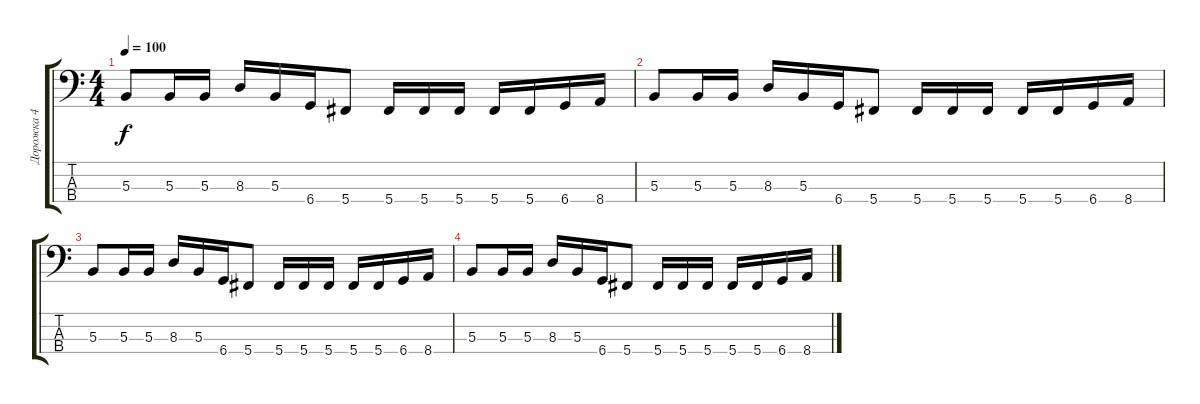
\track ("Дорожка 4" "Дорожка 4") {instrument electricbasspick}
\staff {score tabs}
\tuning (E2 B1 Gb1 Db1) {hide}
\ts (4 4)
\tempo 100
\clef f4
\ks c
5.3.8{dy f} 5.3.16 5.3.16 8.3.16 5.3.16 6.4.16 5.4.8 5.4.16 5.4.16 5.4.16 5.4.16 5.4.16 6.4.16 8.4.16 |
5.3.8 5.3.16 5.3.16 8.3.16 5.3.16 6.4.16 5.4.8 5.4.16 5.4.16 5.4.16 5.4.16 5.4.16 6.4.16 8.4.16 |
5.3.8 5.3.16 5.3.16 8.3.16 5.3.16 6.4.16 5.4.8 5.4.16 5.4.16 5.4.16 5.4.16 5.4.16 6.4.16 8.4.16 |
5.3.8 5.3.16 5.3.16 8.3.16 5.3.16 6.4.16 5.4.8 5.4.16 5.4.16 5.4.16 5.4.16 5.4.16 6.4.16 8.4.16
